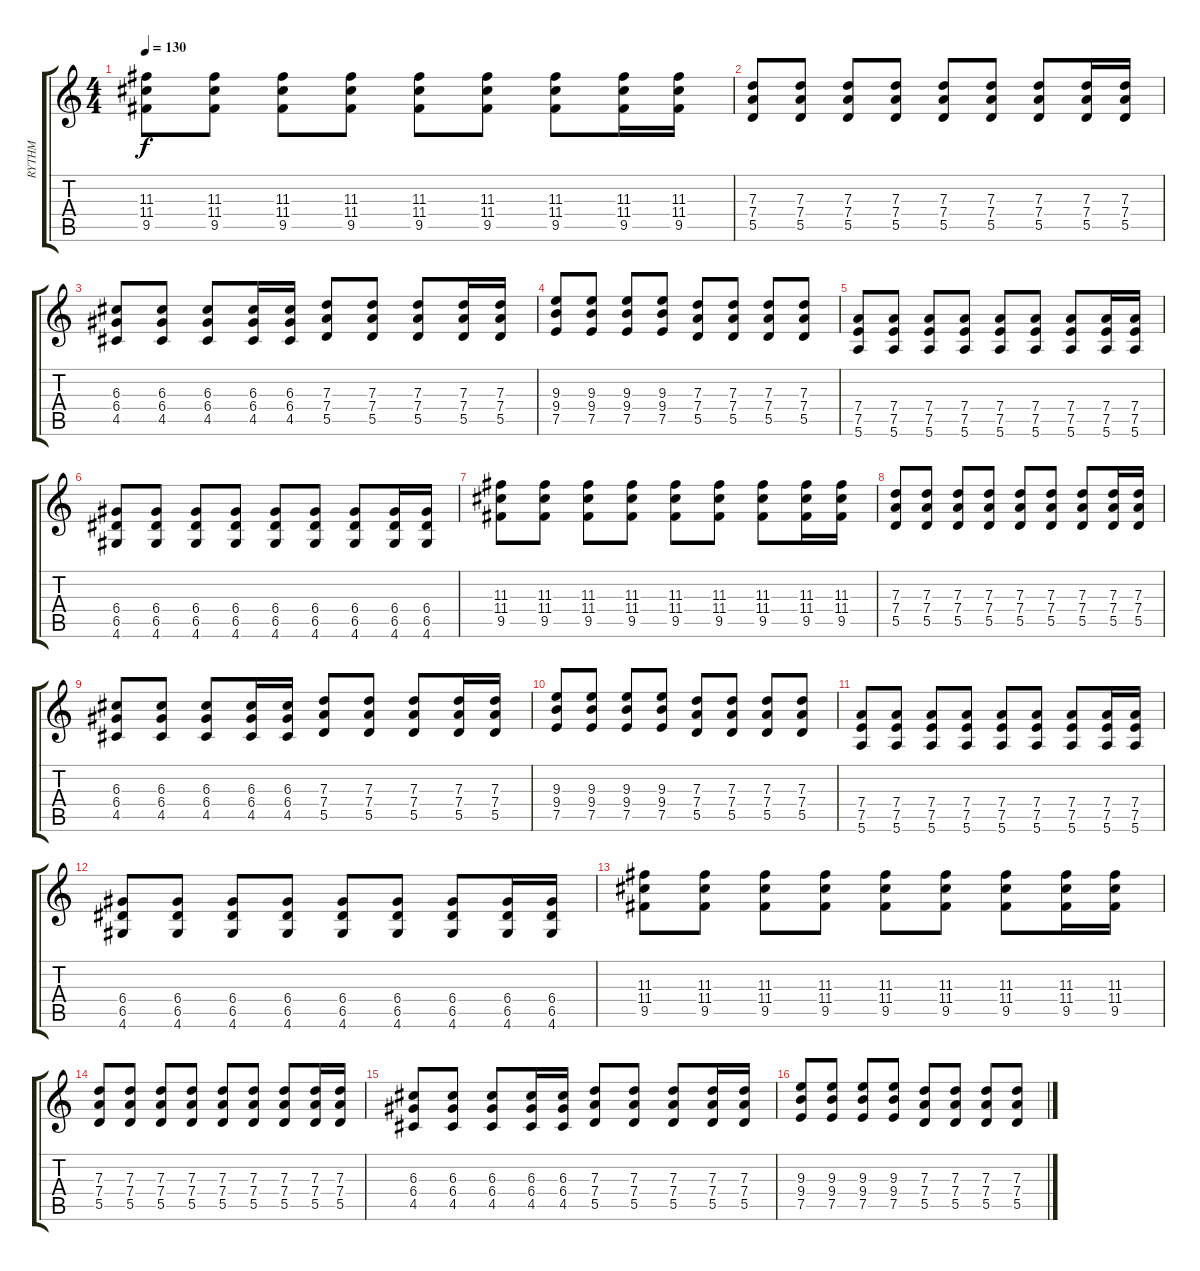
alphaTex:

\track ("RYTHM" "RYTHM") {instrument electricguitarclean}
\staff {score tabs}
\tuning (E4 B3 G3 D3 A2 E2) {hide}
\ts (4 4)
\tempo 130
\clef g2
\ks c
(11.3 11.4 9.5).8{dy f} (11.3 11.4 9.5).8 (11.3 11.4 9.5).8 (11.3 11.4 9.5).8 (11.3 11.4 9.5).8 (11.3 11.4 9.5).8 (11.3 11.4 9.5).8 (11.3 11.4 9.5).16 (11.3 11.4 9.5).16 |
(7.3 7.4 5.5).8 (7.3 7.4 5.5).8 (7.3 7.4 5.5).8 (7.3 7.4 5.5).8 (7.3 7.4 5.5).8 (7.3 7.4 5.5).8 (7.3 7.4 5.5).8 (7.3 7.4 5.5).16 (7.3 7.4 5.5).16 |
(6.3 6.4 4.5).8 (6.3 6.4 4.5).8 (6.3 6.4 4.5).8 (6.3 6.4 4.5).16 (6.3 6.4 4.5).16 (7.3 7.4 5.5).8 (7.3 7.4 5.5).8 (7.3 7.4 5.5).8 (7.3 7.4 5.5).16 (7.3 7.4 5.5).16 |
(9.3 9.4 7.5).8 (9.3 9.4 7.5).8 (9.3 9.4 7.5).8 (9.3 9.4 7.5).8 (7.3 7.4 5.5).8 (7.3 7.4 5.5).8 (7.3 7.4 5.5).8 (7.3 7.4 5.5).8 |
(7.4 7.5 5.6).8 (7.4 7.5 5.6).8 (7.4 7.5 5.6).8 (7.4 7.5 5.6).8 (7.4 7.5 5.6).8 (7.4 7.5 5.6).8 (7.4 7.5 5.6).8 (7.4 7.5 5.6).16 (7.4 7.5 5.6).16 |
(6.4 6.5 4.6).8 (6.4 6.5 4.6).8 (6.4 6.5 4.6).8 (6.4 6.5 4.6).8 (6.4 6.5 4.6).8 (6.4 6.5 4.6).8 (6.4 6.5 4.6).8 (6.4 6.5 4.6).16 (6.4 6.5 4.6).16 |
(11.3 11.4 9.5).8 (11.3 11.4 9.5).8 (11.3 11.4 9.5).8 (11.3 11.4 9.5).8 (11.3 11.4 9.5).8 (11.3 11.4 9.5).8 (11.3 11.4 9.5).8 (11.3 11.4 9.5).16 (11.3 11.4 9.5).16 |
(7.3 7.4 5.5).8 (7.3 7.4 5.5).8 (7.3 7.4 5.5).8 (7.3 7.4 5.5).8 (7.3 7.4 5.5).8 (7.3 7.4 5.5).8 (7.3 7.4 5.5).8 (7.3 7.4 5.5).16 (7.3 7.4 5.5).16 |
(6.3 6.4 4.5).8 (6.3 6.4 4.5).8 (6.3 6.4 4.5).8 (6.3 6.4 4.5).16 (6.3 6.4 4.5).16 (7.3 7.4 5.5).8 (7.3 7.4 5.5).8 (7.3 7.4 5.5).8 (7.3 7.4 5.5).16 (7.3 7.4 5.5).16 |
(9.3 9.4 7.5).8 (9.3 9.4 7.5).8 (9.3 9.4 7.5).8 (9.3 9.4 7.5).8 (7.3 7.4 5.5).8 (7.3 7.4 5.5).8 (7.3 7.4 5.5).8 (7.3 7.4 5.5).8 |
(7.4 7.5 5.6).8 (7.4 7.5 5.6).8 (7.4 7.5 5.6).8 (7.4 7.5 5.6).8 (7.4 7.5 5.6).8 (7.4 7.5 5.6).8 (7.4 7.5 5.6).8 (7.4 7.5 5.6).16 (7.4 7.5 5.6).16 |
(6.4 6.5 4.6).8 (6.4 6.5 4.6).8 (6.4 6.5 4.6).8 (6.4 6.5 4.6).8 (6.4 6.5 4.6).8 (6.4 6.5 4.6).8 (6.4 6.5 4.6).8 (6.4 6.5 4.6).16 (6.4 6.5 4.6).16 |
(11.3 11.4 9.5).8 (11.3 11.4 9.5).8 (11.3 11.4 9.5).8 (11.3 11.4 9.5).8 (11.3 11.4 9.5).8 (11.3 11.4 9.5).8 (11.3 11.4 9.5).8 (11.3 11.4 9.5).16 (11.3 11.4 9.5).16 |
(7.3 7.4 5.5).8 (7.3 7.4 5.5).8 (7.3 7.4 5.5).8 (7.3 7.4 5.5).8 (7.3 7.4 5.5).8 (7.3 7.4 5.5).8 (7.3 7.4 5.5).8 (7.3 7.4 5.5).16 (7.3 7.4 5.5).16 |
(6.3 6.4 4.5).8 (6.3 6.4 4.5).8 (6.3 6.4 4.5).8 (6.3 6.4 4.5).16 (6.3 6.4 4.5).16 (7.3 7.4 5.5).8 (7.3 7.4 5.5).8 (7.3 7.4 5.5).8 (7.3 7.4 5.5).16 (7.3 7.4 5.5).16 |
(9.3 9.4 7.5).8 (9.3 9.4 7.5).8 (9.3 9.4 7.5).8 (9.3 9.4 7.5).8 (7.3 7.4 5.5).8 (7.3 7.4 5.5).8 (7.3 7.4 5.5).8 (7.3 7.4 5.5).8
